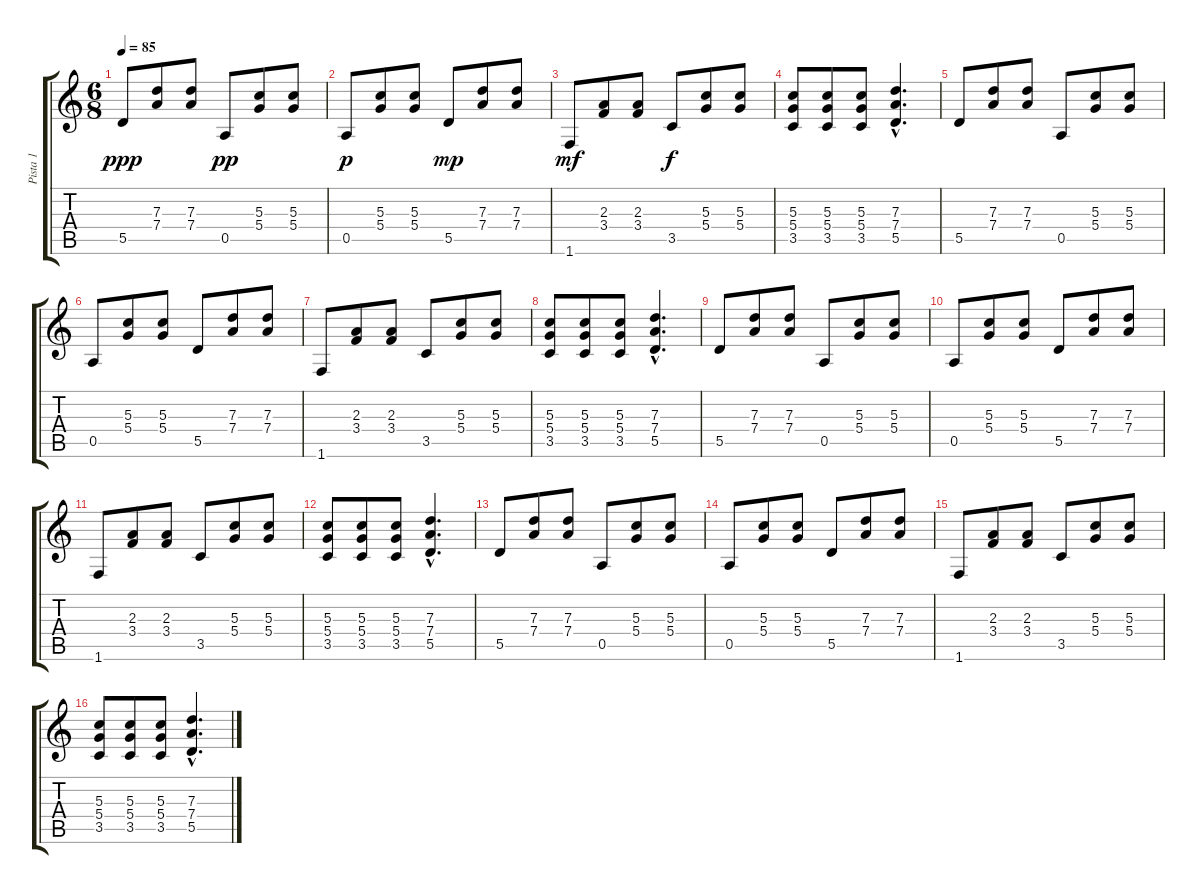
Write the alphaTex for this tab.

\track ("Pista 1" "Pista 1") {instrument acousticguitarsteel}
\staff {score tabs}
\tuning (E4 B3 G3 D3 A2 E2) {hide}
\ts (6 8)
\tempo 85
\clef g2
\ks c
5.5.8{dy ppp instrument acousticguitarsteel} (7.3 7.4).8 (7.3 7.4).8 0.5.8{dy pp} (5.3 5.4).8 (5.3 5.4).8 |
0.5.8{dy p} (5.3 5.4).8 (5.3 5.4).8 5.5.8{dy mp} (7.3 7.4).8 (7.3 7.4).8 |
1.6.8{dy mf} (2.3 3.4).8 (2.3 3.4).8 3.5.8{dy f} (5.3 5.4).8 (5.3 5.4).8 |
(5.3 5.4 3.5).8 (5.3 5.4 3.5).8 (5.3 5.4 3.5).8 (7.3{hac} 7.4{hac} 5.5{hac}).4{d} |
5.5.8 (7.3 7.4).8 (7.3 7.4).8 0.5.8 (5.3 5.4).8 (5.3 5.4).8 |
0.5.8 (5.3 5.4).8 (5.3 5.4).8 5.5.8 (7.3 7.4).8 (7.3 7.4).8 |
1.6.8 (2.3 3.4).8 (2.3 3.4).8 3.5.8 (5.3 5.4).8 (5.3 5.4).8 |
(5.3 5.4 3.5).8 (5.3 5.4 3.5).8 (5.3 5.4 3.5).8 (7.3{hac} 7.4{hac} 5.5{hac}).4{d} |
5.5.8 (7.3 7.4).8 (7.3 7.4).8 0.5.8 (5.3 5.4).8 (5.3 5.4).8 |
0.5.8 (5.3 5.4).8 (5.3 5.4).8 5.5.8 (7.3 7.4).8 (7.3 7.4).8 |
1.6.8 (2.3 3.4).8 (2.3 3.4).8 3.5.8 (5.3 5.4).8 (5.3 5.4).8 |
(5.3 5.4 3.5).8 (5.3 5.4 3.5).8 (5.3 5.4 3.5).8 (7.3{hac} 7.4{hac} 5.5{hac}).4{d} |
5.5.8 (7.3 7.4).8 (7.3 7.4).8 0.5.8 (5.3 5.4).8 (5.3 5.4).8 |
0.5.8 (5.3 5.4).8 (5.3 5.4).8 5.5.8 (7.3 7.4).8 (7.3 7.4).8 |
1.6.8 (2.3 3.4).8 (2.3 3.4).8 3.5.8 (5.3 5.4).8 (5.3 5.4).8 |
(5.3 5.4 3.5).8 (5.3 5.4 3.5).8 (5.3 5.4 3.5).8 (7.3{hac} 7.4{hac} 5.5{hac}).4{d}
